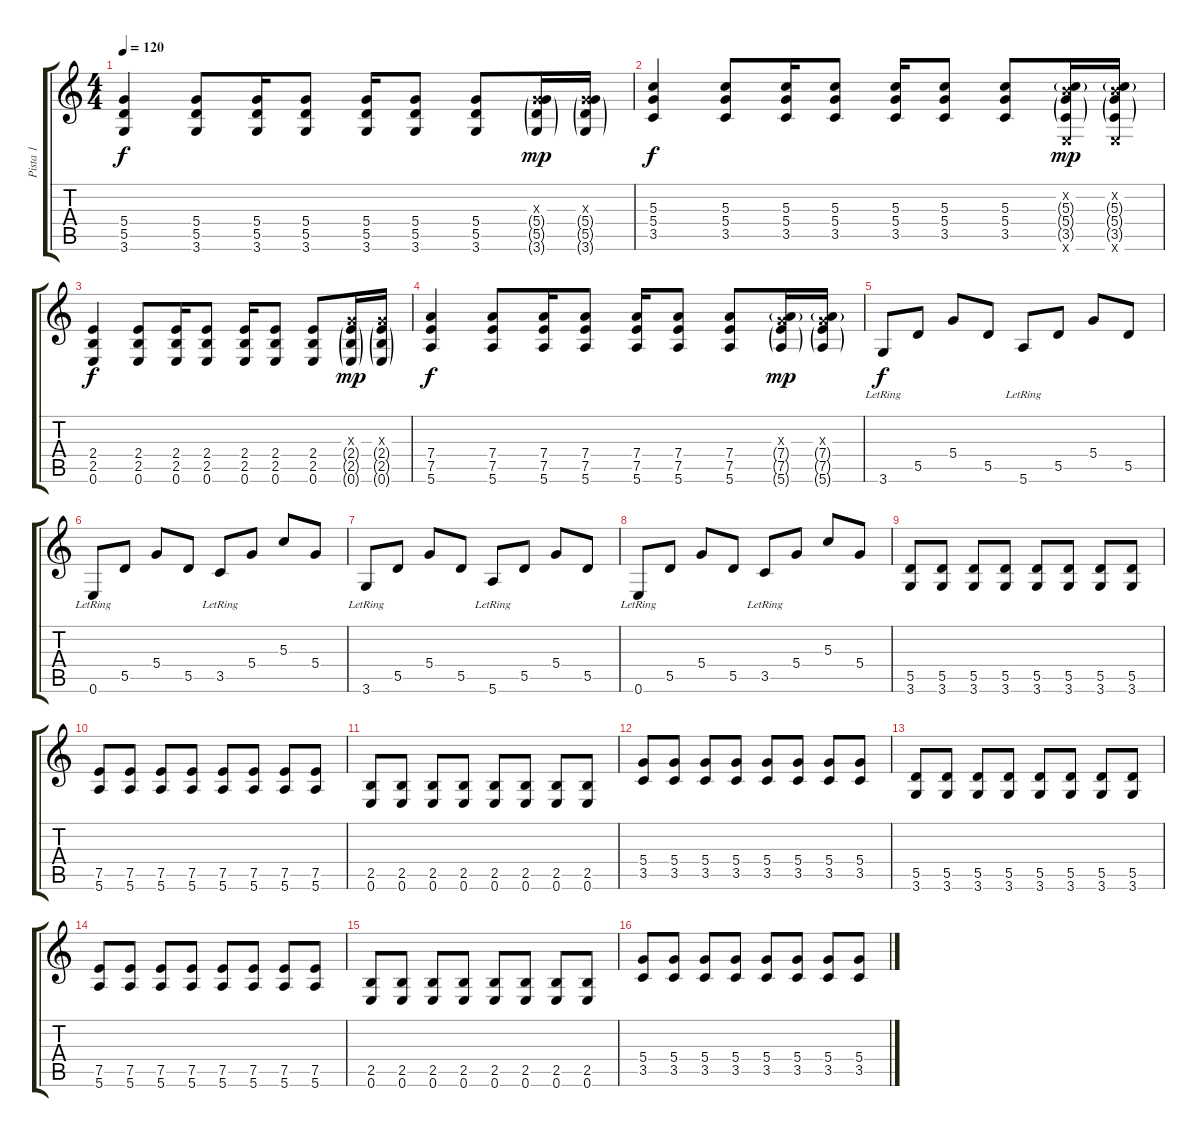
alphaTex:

\track ("Pista 1" "Pista 1") {instrument electricguitarclean}
\staff {score tabs}
\tuning (E4 B3 G3 D3 A2 E2) {hide}
\ts (4 4)
\tempo 120
\clef g2
\ks c
(5.4 5.5 3.6).4{dy f} (5.4 5.5 3.6).8 (5.4 5.5 3.6).16 (5.4 5.5 3.6).8 (5.4 5.5 3.6).16 (5.4 5.5 3.6).8 (5.4 5.5 3.6).8 (0.3{x} 5.4{g} 5.5{g} 3.6{g}).16{dy mp} (0.3{x} 5.4{g} 5.5{g} 3.6{g}).16 |
(5.3 5.4 3.5).4{dy f} (5.3 5.4 3.5).8 (5.3 5.4 3.5).16 (5.3 5.4 3.5).8 (5.3 5.4 3.5).16 (5.3 5.4 3.5).8 (5.3 5.4 3.5).8 (0.2{x} 5.3{g} 5.4{g} 3.5{g} 0.6{x}).16{dy mp} (0.2{x} 5.3{g} 5.4{g} 3.5{g} 0.6{x}).16 |
(2.4 2.5 0.6).4{dy f} (2.4 2.5 0.6).8 (2.4 2.5 0.6).16 (2.4 2.5 0.6).8 (2.4 2.5 0.6).16 (2.4 2.5 0.6).8 (2.4 2.5 0.6).8 (0.3{x} 2.4{g} 2.5{g} 0.6{g}).16{dy mp} (0.3{x} 2.4{g} 2.5{g} 0.6{g}).16 |
(7.4 7.5 5.6).4{dy f} (7.4 7.5 5.6).8 (7.4 7.5 5.6).16 (7.4 7.5 5.6).8 (7.4 7.5 5.6).16 (7.4 7.5 5.6).8 (7.4 7.5 5.6).8 (0.3{x} 7.4{g} 7.5{g} 5.6{g}).16{dy mp} (0.3{x} 7.4{g} 7.5{g} 5.6{g}).16 |
3.6{lr}.8{dy f instrument electricguitarclean} 5.5.8 5.4.8 5.5.8 5.6{lr}.8 5.5.8 5.4.8 5.5.8 |
0.6{lr}.8 5.5.8 5.4.8 5.5.8 3.5{lr}.8 5.4.8 5.3.8 5.4.8 |
3.6{lr}.8 5.5.8 5.4.8 5.5.8 5.6{lr}.8 5.5.8 5.4.8 5.5.8 |
0.6{lr}.8 5.5.8 5.4.8 5.5.8 3.5{lr}.8 5.4.8 5.3.8 5.4.8 |
(5.5 3.6).8{instrument distortionguitar} (5.5 3.6).8 (5.5 3.6).8 (5.5 3.6).8 (5.5 3.6).8 (5.5 3.6).8 (5.5 3.6).8 (5.5 3.6).8 |
(7.5 5.6).8 (7.5 5.6).8 (7.5 5.6).8 (7.5 5.6).8 (7.5 5.6).8 (7.5 5.6).8 (7.5 5.6).8 (7.5 5.6).8 |
(2.5 0.6).8 (2.5 0.6).8 (2.5 0.6).8 (2.5 0.6).8 (2.5 0.6).8 (2.5 0.6).8 (2.5 0.6).8 (2.5 0.6).8 |
(5.4 3.5).8 (5.4 3.5).8 (5.4 3.5).8 (5.4 3.5).8 (5.4 3.5).8 (5.4 3.5).8 (5.4 3.5).8 (5.4 3.5).8 |
(5.5 3.6).8 (5.5 3.6).8 (5.5 3.6).8 (5.5 3.6).8 (5.5 3.6).8 (5.5 3.6).8 (5.5 3.6).8 (5.5 3.6).8 |
(7.5 5.6).8 (7.5 5.6).8 (7.5 5.6).8 (7.5 5.6).8 (7.5 5.6).8 (7.5 5.6).8 (7.5 5.6).8 (7.5 5.6).8 |
(2.5 0.6).8 (2.5 0.6).8 (2.5 0.6).8 (2.5 0.6).8 (2.5 0.6).8 (2.5 0.6).8 (2.5 0.6).8 (2.5 0.6).8 |
(5.4 3.5).8 (5.4 3.5).8 (5.4 3.5).8 (5.4 3.5).8 (5.4 3.5).8 (5.4 3.5).8 (5.4 3.5).8 (5.4 3.5).8
